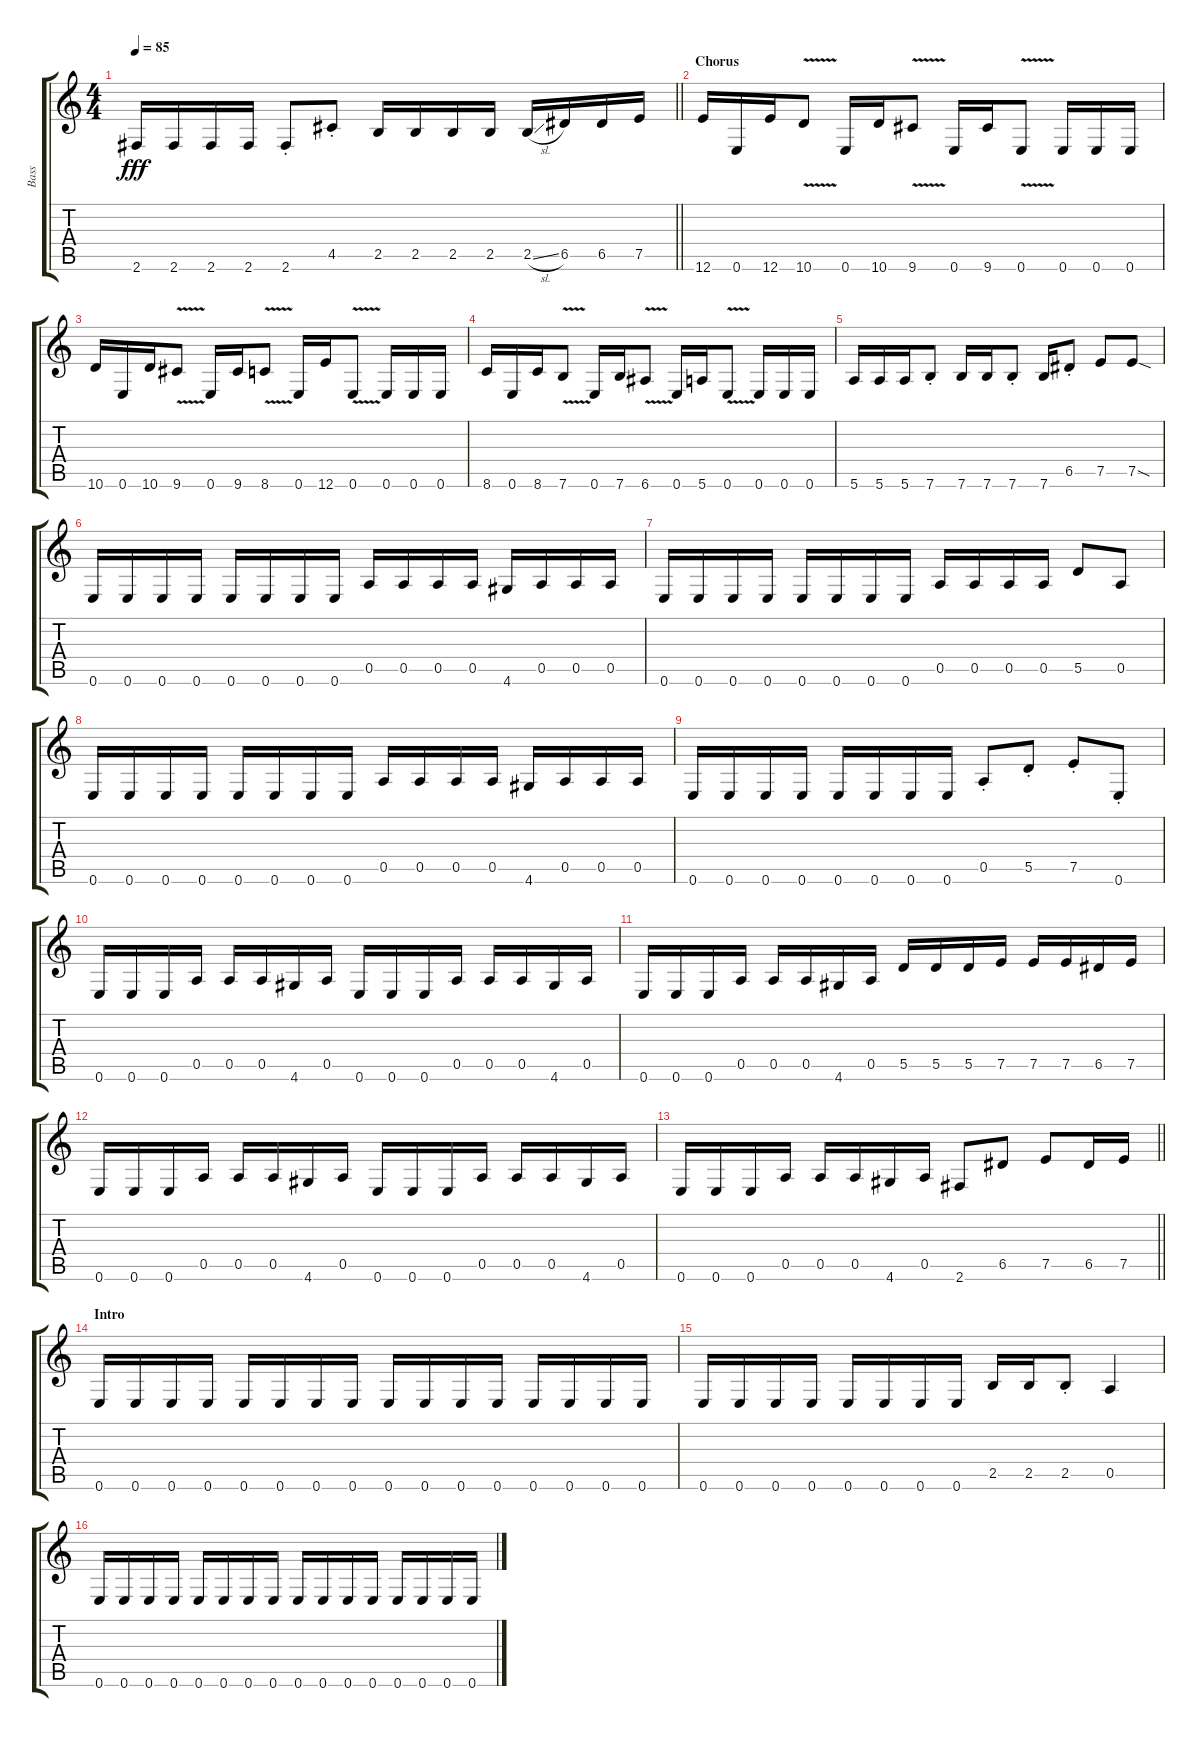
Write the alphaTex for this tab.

\track ("Bass" "Bass") {instrument electricbasspick}
\staff {score tabs}
\tuning (E4 B3 G3 D3 A2 E2) {hide}
\ts (4 4)
\tempo 85
\clef g2
\barLineRight lightlight
\ks c
2.6.16{dy fff} 2.6.16 2.6.16 2.6.16 2.6{st}.8 4.5{st}.8 2.5.16 2.5.16 2.5.16 2.5.16 2.5{sl}.16 6.5.16 6.5.16 7.5.16 |
\section ("" "Chorus")
12.6.16 0.6.16 12.6.16 10.6{v}.8 0.6.16 10.6.16 9.6{v}.8 0.6.16 9.6.16 0.6{v}.8 0.6.16 0.6.16 0.6.16 |
10.6.16 0.6.16 10.6.16 9.6{v}.8 0.6.16 9.6.16 8.6{v}.8 0.6.16 12.6.16 0.6{v}.8 0.6.16 0.6.16 0.6.16 |
8.6.16 0.6.16 8.6.16 7.6{v}.8 0.6.16 7.6.16 6.6{v}.8 0.6.16 5.6.16 0.6{v}.8 0.6.16 0.6.16 0.6.16 |
5.6.16 5.6.16 5.6.16 7.6{st}.8 7.6.16 7.6.16 7.6{st}.8 7.6.16 6.5{st}.8 7.5.8 7.5{sod}.8 |
0.6.16 0.6.16 0.6.16 0.6.16 0.6.16 0.6.16 0.6.16 0.6.16 0.5.16 0.5.16 0.5.16 0.5.16 4.6.16 0.5.16 0.5.16 0.5.16 |
0.6.16 0.6.16 0.6.16 0.6.16 0.6.16 0.6.16 0.6.16 0.6.16 0.5.16 0.5.16 0.5.16 0.5.16 5.5.8 0.5.8 |
0.6.16 0.6.16 0.6.16 0.6.16 0.6.16 0.6.16 0.6.16 0.6.16 0.5.16 0.5.16 0.5.16 0.5.16 4.6.16 0.5.16 0.5.16 0.5.16 |
0.6.16 0.6.16 0.6.16 0.6.16 0.6.16 0.6.16 0.6.16 0.6.16 0.5{st}.8 5.5{st}.8 7.5{st}.8 0.6{st}.8 |
0.6.16 0.6.16 0.6.16 0.5.16 0.5.16 0.5.16 4.6.16 0.5.16 0.6.16 0.6.16 0.6.16 0.5.16 0.5.16 0.5.16 4.6.16 0.5.16 |
0.6.16 0.6.16 0.6.16 0.5.16 0.5.16 0.5.16 4.6.16 0.5.16 5.5.16 5.5.16 5.5.16 7.5.16 7.5.16 7.5.16 6.5.16 7.5.16 |
0.6.16 0.6.16 0.6.16 0.5.16 0.5.16 0.5.16 4.6.16 0.5.16 0.6.16 0.6.16 0.6.16 0.5.16 0.5.16 0.5.16 4.6.16 0.5.16 |
\barLineRight lightlight
0.6.16 0.6.16 0.6.16 0.5.16 0.5.16 0.5.16 4.6.16 0.5.16 2.6.8 6.5.8 7.5.8 6.5.16 7.5.16 |
\section ("" "Intro")
0.6.16 0.6.16 0.6.16 0.6.16 0.6.16 0.6.16 0.6.16 0.6.16 0.6.16 0.6.16 0.6.16 0.6.16 0.6.16 0.6.16 0.6.16 0.6.16 |
0.6.16 0.6.16 0.6.16 0.6.16 0.6.16 0.6.16 0.6.16 0.6.16 2.5.16 2.5.16 2.5{st}.8 0.5.4 |
0.6.16 0.6.16 0.6.16 0.6.16 0.6.16 0.6.16 0.6.16 0.6.16 0.6.16 0.6.16 0.6.16 0.6.16 0.6.16 0.6.16 0.6.16 0.6.16
